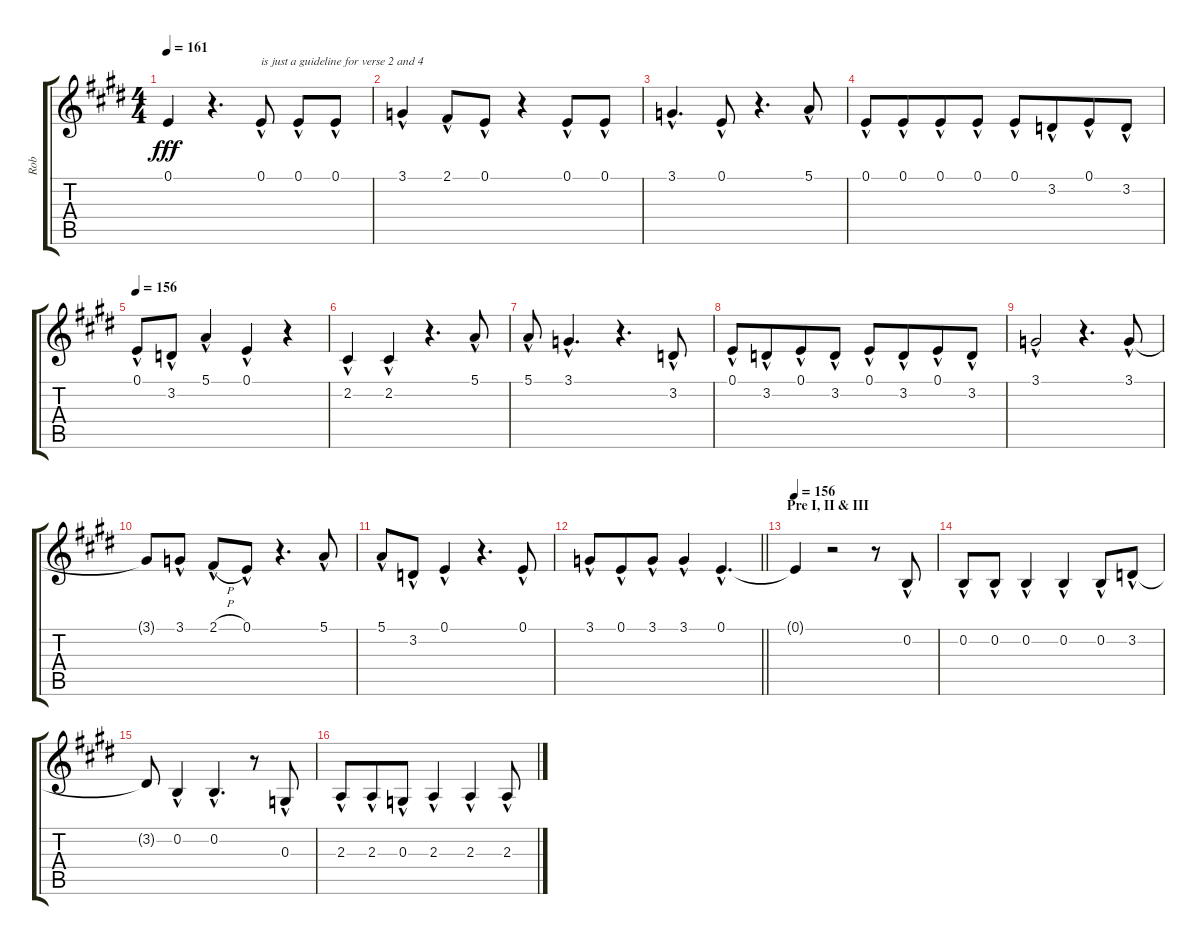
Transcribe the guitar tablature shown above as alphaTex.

\track ("Rob" "Rob") {instrument lead2sawtooth}
\staff {score tabs}
\tuning (E4 B3 G3 D3 A2 E2) {hide}
\ts (4 4)
\tempo 161
\clef g2
\ks e
0.1{t}.4{dy fff} r.4{d} 0.1{hac}.8{txt "is just a guideline for verse 2 and 4"} 0.1{hac}.8 0.1{hac}.8 |
3.1{hac}.4 2.1{hac}.8 0.1{hac}.8 r.4 0.1{hac}.8 0.1{hac}.8 |
3.1{hac}.4{d} 0.1{hac}.8 r.4{d} 5.1{hac}.8 |
0.1{hac}.8 0.1{hac}.8{beam merge} 0.1{hac}.8 0.1{hac}.8{beam split} 0.1{hac}.8 3.2{hac}.8{beam merge} 0.1{hac}.8 3.2{hac}.8 |
\tempo 156
0.1{hac}.8 3.2{hac}.8{beam merge} 5.1{hac}.4 0.1{hac}.4 r.4 |
2.2{hac}.4 2.2{hac}.4 r.4{d} 5.1{hac}.8 |
5.1{hac}.8 3.1{hac}.4{d} r.4{d} 3.2{hac}.8 |
0.1{hac}.8 3.2{hac}.8{beam merge} 0.1{hac}.8 3.2{hac}.8{beam split} 0.1{hac}.8 3.2{hac}.8{beam merge} 0.1{hac}.8 3.2{hac}.8 |
3.1{hac}.2 r.4{d} 3.1{hac}.8 |
3.1{t}.8 3.1{hac}.8 2.1{h hac}.8 0.1{hac}.8 r.4{d} 5.1{hac}.8 |
5.1{hac}.8 3.2{hac}.8 0.1{hac}.4 r.4{d} 0.1{hac}.8 |
\barLineRight lightlight
3.1{hac}.8 0.1{hac}.8{beam merge} 3.1{hac}.8 3.1{hac}.4 0.1{hac}.4{d} |
\section ("" "Pre I, II & III")
\tempo 156
0.1{t}.4 r.2 r.8 0.2{hac}.8 |
0.2{hac}.8 0.2{hac}.8 0.2{hac}.4 0.2{hac}.4 0.2{hac}.8 3.2{hac}.8 |
3.2{t}.8 0.2{hac}.4 0.2{hac}.4{d} r.8 0.3{hac}.8 |
2.3{hac}.8 2.3{hac}.8{beam merge} 0.3{hac}.8 2.3{hac}.4 2.3{hac}.4 2.3{hac}.8
